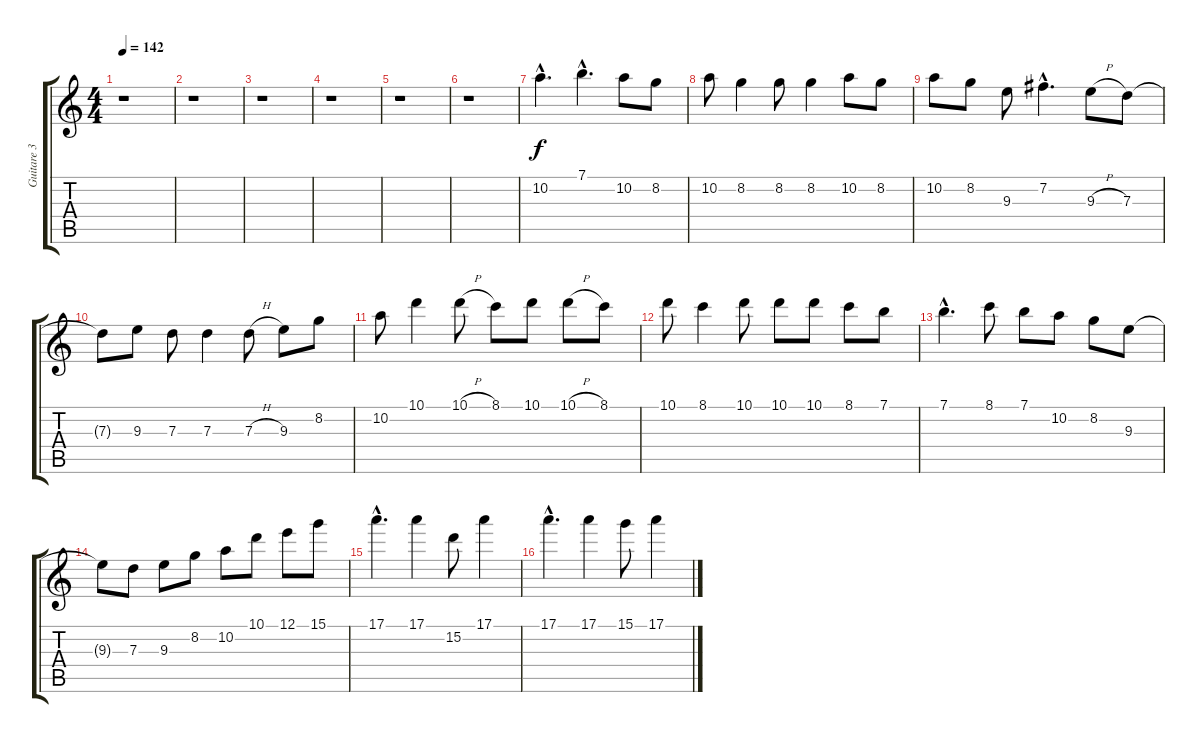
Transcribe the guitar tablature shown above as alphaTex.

\track ("Guitare 3" "Guitare 3") {instrument overdrivenguitar}
\staff {score tabs}
\tuning (E4 B3 G3 D3 A2 E2) {hide}
\ts (4 4)
\tempo 142
\clef g2
\ks c
r.1{dy f} |
r.1 |
r.1 |
r.1 |
r.1 |
r.1 |
10.2{hac}.4{d} 7.1{hac}.4{d} 10.2.8 8.2.8 |
10.2.8 8.2.4 8.2.8 8.2.4 10.2.8 8.2.8 |
10.2.8 8.2.8 9.3.8 7.2{hac}.4{d} 9.3{h}.8 7.3.8 |
7.3{t}.8 9.3.8 7.3.8 7.3.4 7.3{h}.8 9.3.8 8.2.8 |
10.2.8 10.1.4 10.1{h}.8 8.1.8 10.1.8 10.1{h}.8 8.1.8 |
10.1.8 8.1.4 10.1.8 10.1.8 10.1.8 8.1.8 7.1.8 |
7.1{hac}.4{d} 8.1.8 7.1.8 10.2.8 8.2.8 9.3.8 |
9.3{t}.8 7.3.8 9.3.8 8.2.8 10.2.8 10.1.8 12.1.8 15.1.8 |
17.1{hac}.4{d} 17.1.4 15.2.8 17.1.4 |
17.1{hac}.4{d} 17.1.4 15.1.8 17.1.4
